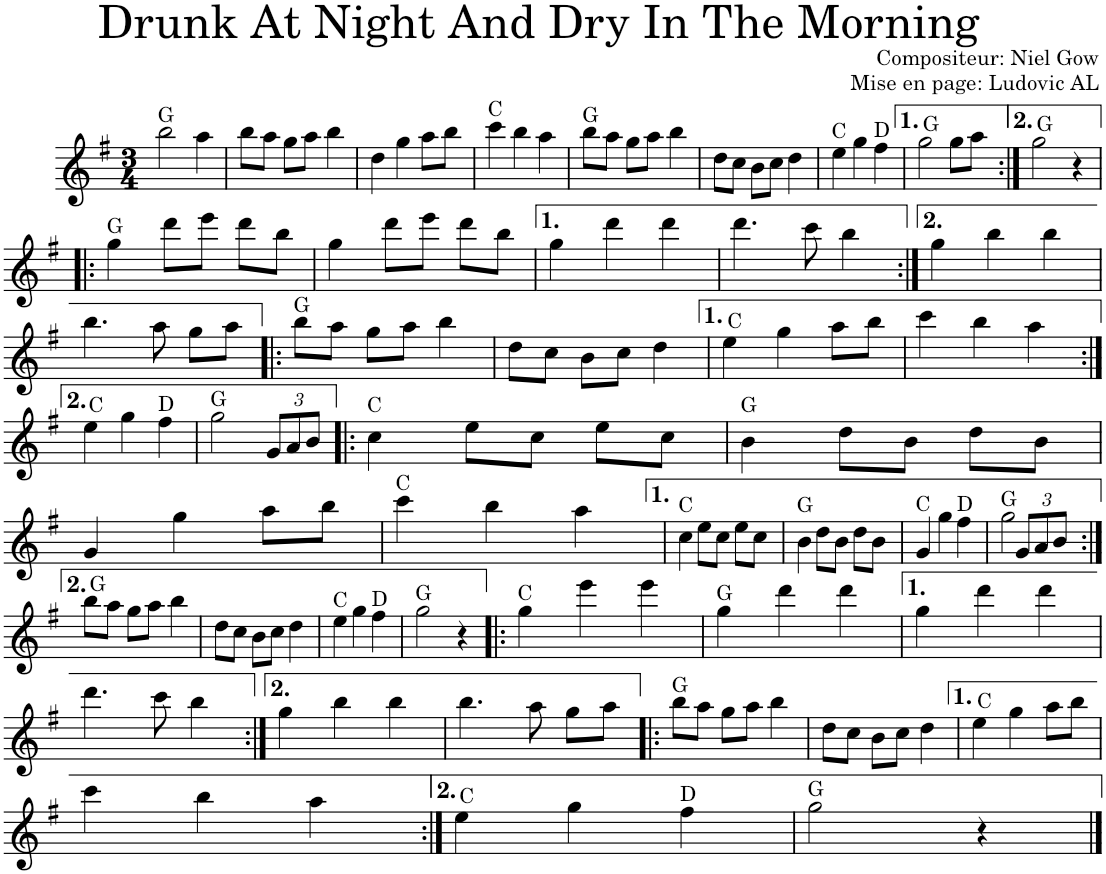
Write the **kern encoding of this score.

**kern	**harte
*part1	*part1
*staff1	*
*I"Violon	*
*I'Vln.	*
*clefG2	*
*k[f#]	*
*M3/4	*
=1	=1
2bb\	G:maj
4aa\	.
=2	=2
8bb\L	.
8aa\J	.
8gg\L	.
8aa\J	.
4bb\	.
=3	=3
4dd\	.
4gg\	.
8aa\L	.
8bb\J	.
=4	=4
4ccc\	C:maj
4bb\	.
4aa\	.
=5	=5
8bb\L	G:maj
8aa\J	.
8gg\L	.
8aa\J	.
4bb\	.
=6	=6
8dd\L	.
8cc\J	.
8b\L	.
8cc\J	.
4dd\	.
=7	=7
4ee\	C:maj
4gg\	.
4ff#\	D:maj
=8	=8
2gg\	G:maj
8gg\L	.
8aa\J	.
=9:|!	=9:|!
2gg\	G:maj
4r	.
!!LO:LB:g=z
=10!|:	=10!|:
4gg\	G:maj
8ddd\L	.
8eee\J	.
8ddd\L	.
8bb\J	.
=11	=11
4gg\	.
8ddd\L	.
8eee\J	.
8ddd\L	.
8bb\J	.
=12	=12
4gg\	.
4ddd\	.
4ddd\	.
=13	=13
4.ddd\	.
8ccc\	.
4bb\	.
=14:|!	=14:|!
4gg\	.
4bb\	.
4bb\	.
!!LO:LB:g=z
=15	=15
4.bb\	.
8aa\	.
8gg\L	.
8aa\J	.
=16!|:	=16!|:
8bb\L	G:maj
8aa\J	.
8gg\L	.
8aa\J	.
4bb\	.
=17	=17
8dd\L	.
8cc\J	.
8b\L	.
8cc\J	.
4dd\	.
=18	=18
4ee\	C:maj
4gg\	.
8aa\L	.
8bb\J	.
=19	=19
4ccc\	.
4bb\	.
4aa\	.
!!LO:LB:g=z
=20:|!	=20:|!
4ee\	C:maj
4gg\	.
4ff#\	D:maj
=21	=21
2gg\	G:maj
*Xbrackettup	*
12g/L	.
12a/	.
12b/J	.
=22!|:	=22!|:
4cc\	C:maj
8ee\L	.
8cc\J	.
8ee\L	.
8cc\J	.
=23	=23
4b\	G:maj
8dd\L	.
8b\J	.
8dd\L	.
8b\J	.
!!LO:LB:g=z
=24	=24
4g/	.
4gg\	.
8aa\L	.
8bb\J	.
=25	=25
4ccc\	C:maj
4bb\	.
4aa\	.
=26	=26
4cc\	C:maj
8ee\L	.
8cc\J	.
8ee\L	.
8cc\J	.
=27	=27
4b\	G:maj
8dd\L	.
8b\J	.
8dd\L	.
8b\J	.
=28	=28
4g/	C:maj
4gg\	.
4ff#\	D:maj
=29	=29
2gg\	G:maj
12g/L	.
12a/	.
12b/J	.
!!LO:LB:g=z
=30:|!	=30:|!
8bb\L	G:maj
8aa\J	.
8gg\L	.
8aa\J	.
4bb\	.
=31	=31
8dd\L	.
8cc\J	.
8b\L	.
8cc\J	.
4dd\	.
=32	=32
4ee\	C:maj
4gg\	.
4ff#\	D:maj
=33	=33
2gg\	G:maj
4r	.
=34!|:	=34!|:
4gg\	C:maj
4eee\	.
4eee\	.
=35	=35
4gg\	G:maj
4ddd\	.
4ddd\	.
=36	=36
4gg\	.
4ddd\	.
4ddd\	.
!!LO:LB:g=z
=37	=37
4.ddd\	.
8ccc\	.
4bb\	.
=38:|!	=38:|!
4gg\	.
4bb\	.
4bb\	.
=39	=39
4.bb\	.
8aa\	.
8gg\L	.
8aa\J	.
=40!|:	=40!|:
8bb\L	G:maj
8aa\J	.
8gg\L	.
8aa\J	.
4bb\	.
=41	=41
8dd\L	.
8cc\J	.
8b\L	.
8cc\J	.
4dd\	.
=42	=42
4ee\	C:maj
4gg\	.
8aa\L	.
8bb\J	.
!!LO:LB:g=z
=43	=43
4ccc\	.
4bb\	.
4aa\	.
=44:|!	=44:|!
4ee\	C:maj
4gg\	.
4ff#\	D:maj
=45	=45
2gg\	G:maj
4r	.
==	==
*-	*-
